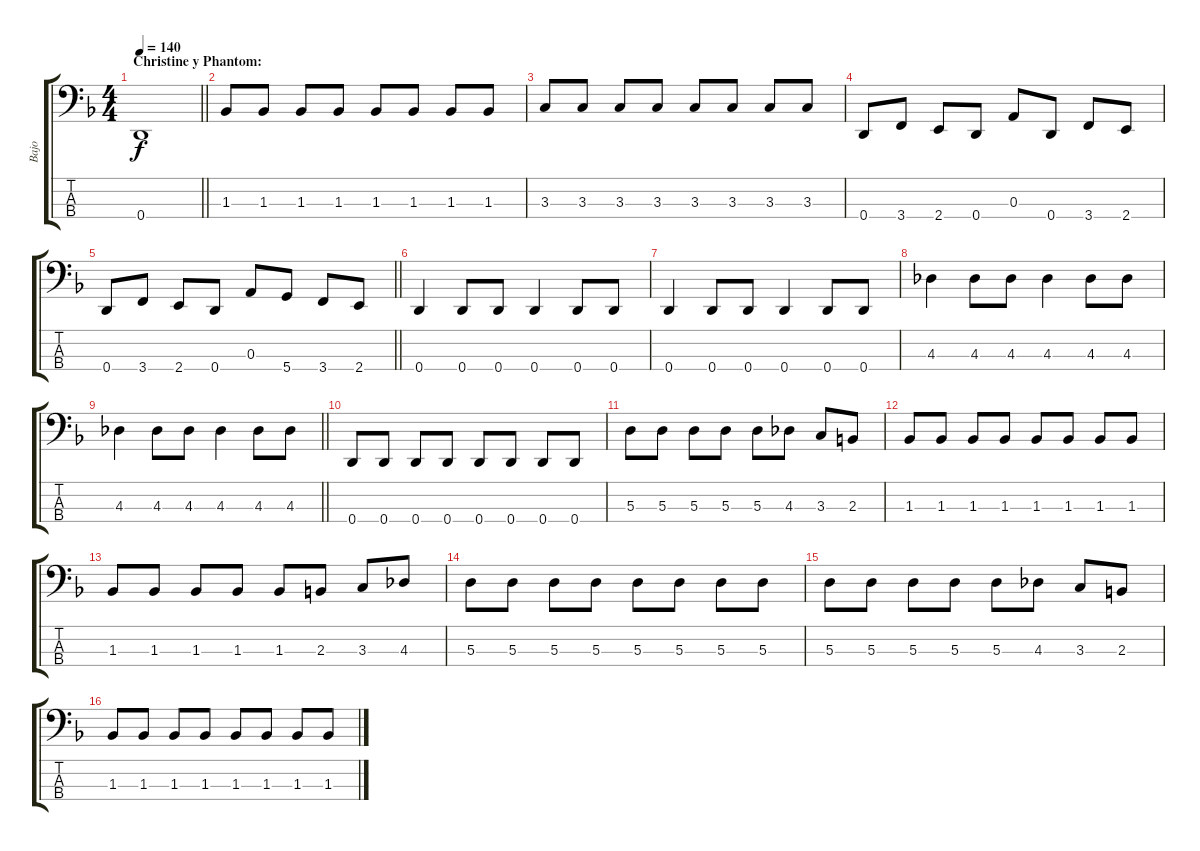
\track ("Bajo" "Bajo") {instrument electricbassfinger}
\staff {score tabs}
\tuning (G2 D2 A1 D1) {hide}
\ts (4 4)
\section ("" "Christine y Phantom:")
\tempo 140
\clef f4
\barLineRight lightlight
\ks dminor
0.4{t}.1{dy f} |
1.3.8 1.3.8 1.3.8 1.3.8 1.3.8 1.3.8 1.3.8 1.3.8 |
3.3.8 3.3.8 3.3.8 3.3.8 3.3.8 3.3.8 3.3.8 3.3.8 |
0.4.8 3.4.8 2.4.8 0.4.8 0.3.8 0.4.8 3.4.8 2.4.8 |
\barLineRight lightlight
0.4.8 3.4.8 2.4.8 0.4.8 0.3.8 5.4.8 3.4.8 2.4.8 |
0.4.4 0.4.8 0.4.8 0.4.4 0.4.8 0.4.8 |
0.4.4 0.4.8 0.4.8 0.4.4 0.4.8 0.4.8 |
4.3.4 4.3.8 4.3.8 4.3.4 4.3.8 4.3.8 |
\barLineRight lightlight
4.3.4 4.3.8 4.3.8 4.3.4 4.3.8 4.3.8 |
0.4.8 0.4.8 0.4.8 0.4.8 0.4.8 0.4.8 0.4.8 0.4.8 |
5.3.8 5.3.8 5.3.8 5.3.8 5.3.8 4.3.8 3.3.8 2.3.8 |
1.3.8 1.3.8 1.3.8 1.3.8 1.3.8 1.3.8 1.3.8 1.3.8 |
1.3.8 1.3.8 1.3.8 1.3.8 1.3.8 2.3.8 3.3.8 4.3.8 |
5.3.8 5.3.8 5.3.8 5.3.8 5.3.8 5.3.8 5.3.8 5.3.8 |
5.3.8 5.3.8 5.3.8 5.3.8 5.3.8 4.3.8 3.3.8 2.3.8 |
1.3.8 1.3.8 1.3.8 1.3.8 1.3.8 1.3.8 1.3.8 1.3.8
